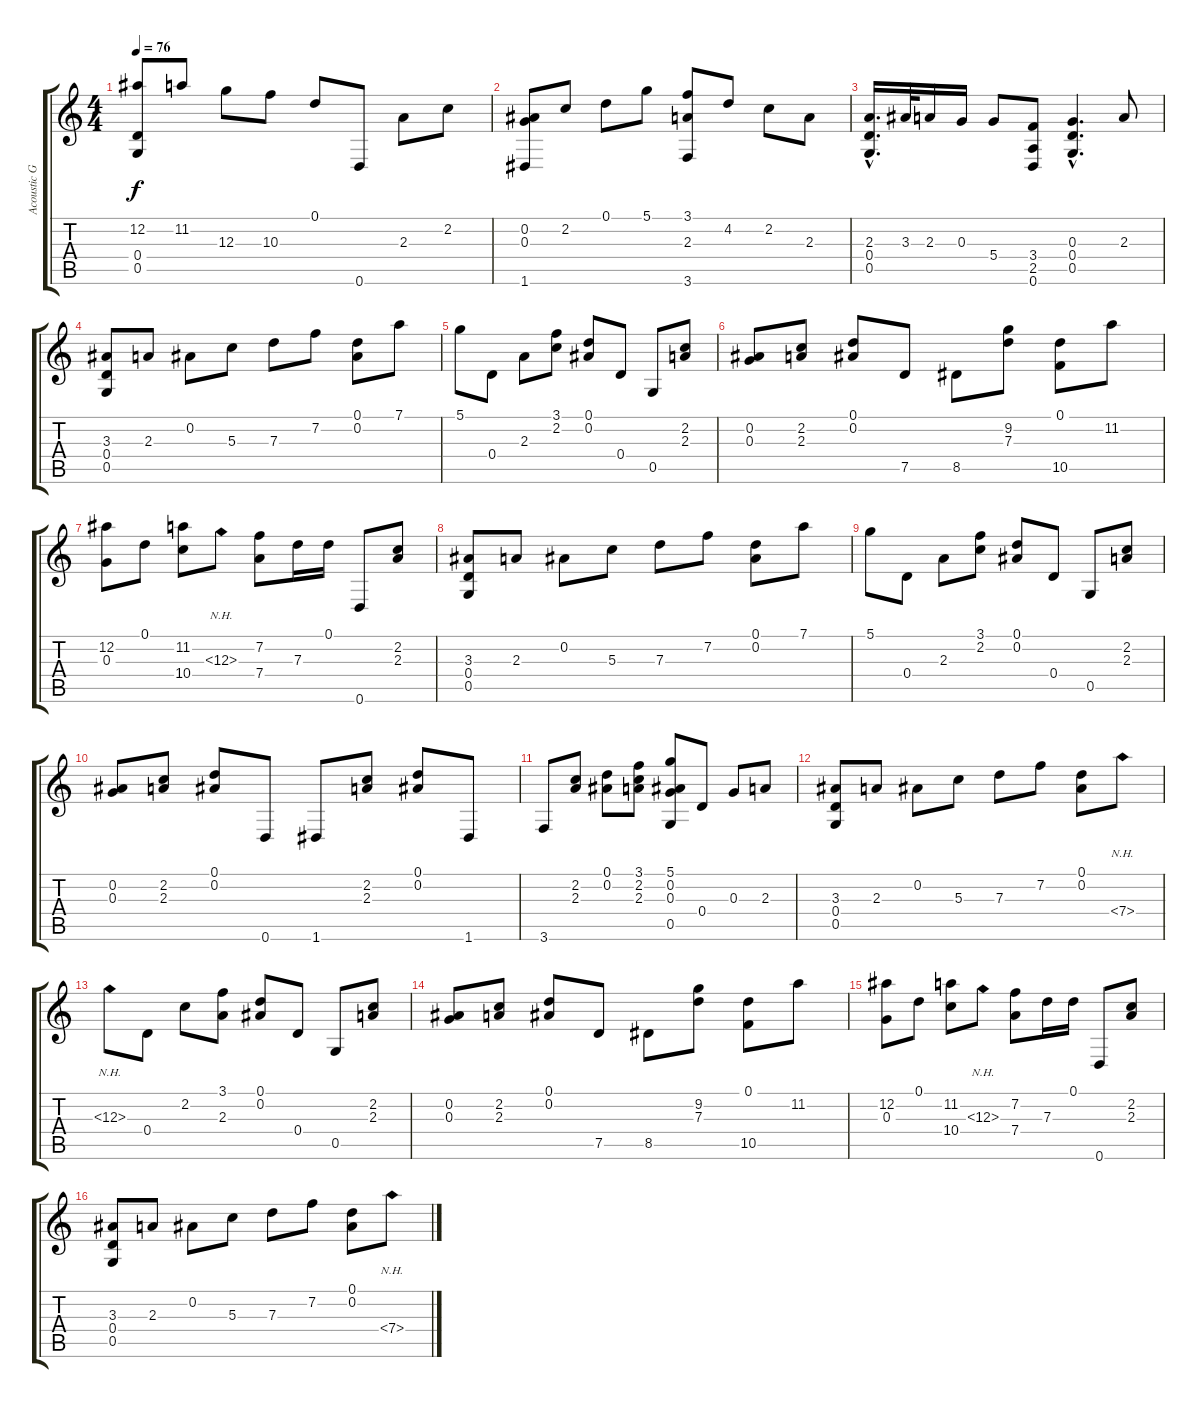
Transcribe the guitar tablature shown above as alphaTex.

\track ("Acoustic Guitar (nylon)" "Acoustic G") {instrument acousticguitarsteel}
\staff {score tabs}
\tuning (D4 Bb3 G3 D3 G2 D2) {hide}
\ts (4 4)
\tempo 76
\clef g2
\ks c
(12.2 0.4 0.5).8{dy f} 11.2.8 12.3.8 10.3.8 0.1.8 0.6.8 2.3.8 2.2.8 |
(0.2 0.3 1.6).8 2.2.8 0.1.8 5.1.8 (3.1 2.3 3.6).8 4.2.8 2.2.8 2.3.8 |
(2.3{hac} 0.4{hac} 0.5{hac}).16{d} 3.3.32 2.3.16 0.3.16 5.4.8 (3.4 2.5 0.6).8 (0.3{hac} 0.4{hac} 0.5{hac}).4{d} 2.3.8 |
(3.3 0.4 0.5).8 2.3.8 0.2.8 5.3.8 7.3.8 7.2.8 (0.1 0.2).8 7.1.8 |
5.1.8 0.4.8 2.3.8 (3.1 2.2).8 (0.1 0.2).8 0.4.8 0.5.8 (2.2 2.3).8 |
(0.2 0.3).8 (2.2 2.3).8 (0.1 0.2).8 7.5.8 8.5.8 (9.2 7.3).8 (0.1 10.5).8 11.2.8 |
(12.2 0.3).8 0.1.8 (11.2 10.4).8 12.3{nh}.8 (7.2 7.4).8 7.3.16 0.1.16 0.6.8 (2.2 2.3).8 |
(3.3 0.4 0.5).8 2.3.8 0.2.8 5.3.8 7.3.8 7.2.8 (0.1 0.2).8 7.1.8 |
5.1.8 0.4.8 2.3.8 (3.1 2.2).8 (0.1 0.2).8 0.4.8 0.5.8 (2.2 2.3).8 |
(0.2 0.3).8 (2.2 2.3).8 (0.1 0.2).8 0.6.8 1.6.8 (2.2 2.3).8 (0.1 0.2).8 1.6.8 |
3.6.8 (2.2 2.3).8 (0.1 0.2).8 (3.1 2.2 2.3).8 (5.1 0.2 0.3 0.5).8 0.4.8 0.3.8 2.3.8 |
(3.3 0.4 0.5).8 2.3.8 0.2.8 5.3.8 7.3.8 7.2.8 (0.1 0.2).8 7.4{nh}.8 |
12.3{nh}.8 0.4.8 2.2.8 (3.1 2.3).8 (0.1 0.2).8 0.4.8 0.5.8 (2.2 2.3).8 |
(0.2 0.3).8 (2.2 2.3).8 (0.1 0.2).8 7.5.8 8.5.8 (9.2 7.3).8 (0.1 10.5).8 11.2.8 |
(12.2 0.3).8 0.1.8 (11.2 10.4).8 12.3{nh}.8 (7.2 7.4).8 7.3.16 0.1.16 0.6.8 (2.2 2.3).8 |
(3.3 0.4 0.5).8 2.3.8 0.2.8 5.3.8 7.3.8 7.2.8 (0.1 0.2).8 7.4{nh}.8
